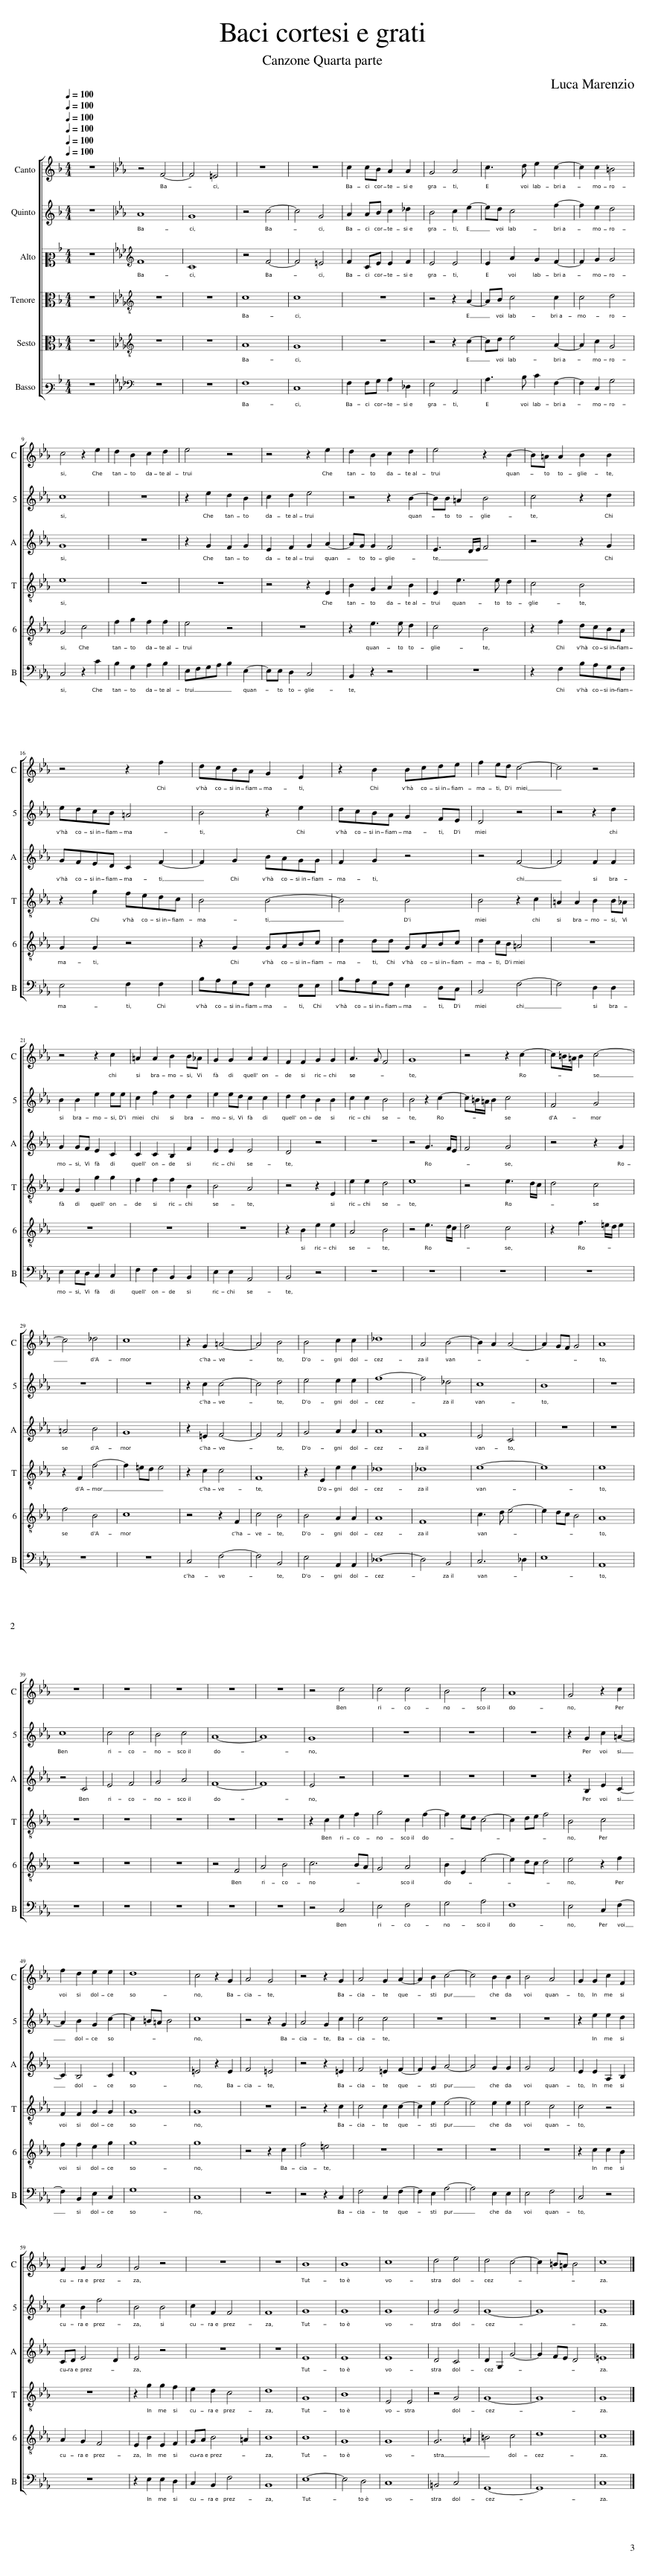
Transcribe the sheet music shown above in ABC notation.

X:1
%%score [ 1 2 3 [ 4 5 ] 6 ]
L:1/8
Q:1/4=100
M:4/4
I:linebreak $
K:F
V:1 treble
V:2 treble
V:3 alto2
V:4 alto
V:5 alto
V:6 bass3
V:1
 z8 |[K:Eb] z4 F4- | F4 =E4 | z8 | z8 | %5
 c2 cB A2 A2 | G4 A4 | c3 d e2 c2- | c2 c2 =B4 |$ c4 z2 e2 | %10
 d2 B2 c2 d2 | e4 z4 | z4 z2 e2 | d2 B2 c2 d2 | e4 z2 B2- | %15
 B=A A2 B2 B2 |$ z4 z2 f2 | dcBA G2 E2 | z2 B2 Bcde | f2 ed c4- | %20
 c4 z4 |$ z4 z2 c2 | =A2 A2 B2 B_A | G2 G2 A2 A2 | F2 F2 G2 G2 | %25
 A3 G F4 | G8 | z4 z2 c2- | c=B/=A/ B2 c4- |$ c4 _d4 | %30
 c8 | z2 G2 =A4- | A4 B4 | B4 c2 c2 | _d8 | %35
 A4 B4- | B2 A2 A4- | A2 GF G4 | A8 |$ z8 | %40
 z8 | z8 | z8 | z8 | z4 c4 | %45
 c4 c4 | B4 c4 | A8 | G4 z2 c2 |$ f2 d2 e2 e2 | %50
 d8 | c4 z2 G2 | A4 G4 | z4 z2 G2 | A4 G2 A2- | %55
 A2 B2 c4- | c4 B2 B2 | B4 A4 | G2 G2 c2 F2 |$ F2 G2 A4 | %60
 G4 z4 | z8 | z8 | B8 | B8 | %65
 c8 | d4 e4 | d4 c4- | c2 =B=A B4 | c8 |] %70
V:2
 z8 |[K:Eb] A8 | G8 | z4 c4- | c4 G4 | %5
 A2 AB c2 _d2 | B4 c2 e2- | ed c4 f2- | f2 e2 d4 |$ c8 | %10
 z8 | z2 e2 d2 B2 | c2 d2 e4 | z4 z2 B2- | BB =A2 B4 | %15
 c4 z2 d2 |$ edcB =A4 | B4 z2 e2 | dcBA G2 FE | D4 z4 | %20
 z4 z2 d2 |$ B2 B2 e2 ee | c2 f2 d2 d2 | e2 ed c2 c2 | d2 d2 B2 B2 | %25
 c2 c2 B4 | B4 z2 c2- | c=B/=A/ B2 c4 | F4 G4 |$ z8 | %30
 z8 | z2 c2 c4- | c4 d4 | e4 e2 e2 | f8- | %35
 f4 _d4 | c8 | B8 | z8 |$ c8 | %40
 c4 c4 | B4 c4 | A8- | A8 | G8 | %45
 z8 | z8 | z8 | z2 G2 c2 =A2- |$ A2 B2 G2 c2- | %50
 c2 =B=A B4 | c8 | z4 z2 G2 | A4 G2 c2 | c4 c4 | %55
 z8 | z8 | z8 | z2 e2 e2 d2 |$ c2 B2 f4 | %60
 B4 B4 | c2 F2 F4 | F8 | G8 | G8 | %65
 G8 | G4 G4 | G8- | G8 | G8 |] %70
V:3
 z8 |[K:Eb][K:treble] F8 | C8 | z4 F4- | F4 =E4 | %5
 F2 CE E2 F2 | E4 E4 | E2 A2 G2 F2- | F2 G2 G4 |$ G8 | %10
 z8 | z2 G2 F2 G2 | E2 F2 G2 A2- | AG G2 F4 | E3 D/E/ F4 | %15
 z4 z2 G2 |$ GFED C2 F2- | F2 G2 BAGG | F2 G2 z4 | z4 F4- | %20
 F4 F2 F2 |$ G2 GF E2 C2 | C2 C2 B,2 F2 | E2 E2 E4 | D4 z4 | %25
 z8 | z4 G3 F/E/ | F4 G4 | z4 z2 G2 |$ =A4 B4 | %30
 G8 | z2 =E2 F4- | F4 F4 | G4 A2 A2 | A8 | %35
 F8 | E4 C4 | z8 | z8 |$ z4 C4 | %40
 E4 F4 | G4 A4 | F8- | F8 | E4 z4 | %45
 z8 | z8 | z8 | z2 B,2 E2 C2- |$ C2 B,4 C2 | %50
 D8 | =E4 z2 E2 | F4 =E4 | z4 z2 =E2 | F4 =E2 F2- | %55
 F2 G2 A4- | A4 G2 G2 | G4 F4 | E2 E2 A,2 B,2 |$ CD E4 D2 | %60
 E4 z4 | z8 | z8 | E8 | E8 | %65
 E8 | D4 C4 | D2 G,2 G4- | G2 FE D4 | =E8 |] %70
V:4
 z8 |[K:Eb][K:treble-8] z8 | z8 | c8 | c8 | %5
 z8 | z4 z2 A2- | AB c4 c2 | c4 d4 |$ e8 | %10
 z8 | z8 | z4 z2 E2 | B2 G2 A2 B2 | E2 e3 e d2 | %15
 c4 B4 |$ z2 g2 fedc | B4 B4- | B4 B4 | B4 z2 c2 | %20
 =A2 A2 B2 B_A |$ G2 G2 g2 g2 | f2 f2 f2 B2 | B4 A4 | z4 z2 E2 | %25
 e2 e2 d4 | e8 | z4 e3 d/c/ | d4 c4 |$ z2 F2 f4- | %30
 f2 =ed e4 | z2 c2 c4 | F8 | z2 E2 e2 e2 | _d8 | %35
 _d8 | e8- | e8 | e8 |$ z8 | %40
 z8 | z8 | z8 | z8 | z2 c2 e2 f2 | %45
 g4 c2 f2- | f2 ed c4- | c2 de f4 | B4 c4 |$ F2 F2 G2 G2 | %50
 G8 | G8 | z8 | z4 z2 c2 | c4 c2 c2- | %55
 c2 e2 e4- | e4 e2 e2 | e4 c4 | c4 z4 |$ z8 | %60
 z2 g2 g2 f2 | e2 d2 c4 | d8 | G8 | B8 | %65
 E4 E4 | z4 G4 | G8- | G8 | G8 |] %70
V:5
 z8 |[K:Eb][K:treble-8] z8 | z8 | A8 | G8 | %5
 z8 | z4 z2 c2- | cd e4 A2- | A2 c2 G4 |$ G4 c4 | %10
 f2 g2 f2 f2 | e4 z4 | z8 | z2 e3 e d2 | c4 B4 | %15
 z2 f2 dcBA |$ G2 G2 z4 | z2 G2 GABc | d2 dd GABc | d2 cB =A4 | %20
 z8 |$ z8 | z8 | z8 | z2 B2 e2 e2 | %25
 A4 B4 | z4 e3 d/c/ | d4 c4 | z2 f3 =e/d/ e2 |$ f4 B4 | %30
 c8 | z4 z2 F2 | c4 B4 | B4 A2 A2 | A8 | %35
 F8 | c3 d e4- | e2 dc B4 | A8 |$ z8 | %40
 z8 | z8 | z4 F4 | A4 B4 | c6 BA | %45
 G4 A4 | B2 E2 e4- | e2 dc d4 | e4 z2 f2 |$ f2 f2 e2 g2 | %50
 g8 | g8 | z4 z2 c2 | f4 =e4 | z8 | %55
 z8 | z8 | z8 | z2 c2 c2 B2 |$ A2 G2 F4 | %60
 E2 B2 E2 F2 | GA B4 =A2 | B8 | B8 | G8 | %65
 G8 | G6 =A2 | =B4 c4 | d8 | c8 |] %70
V:6
 z8 |[K:Eb][K:bass] z8 | z8 | F,8 | C,8 | %5
 F,2 F,G, A,2 _D,2 | E,4 A,,4 | A,3 B, C2 F,2- | F,2 C,2 G,4 |$ C,4 z2 C2 | %10
 B,2 G,2 A,2 B,2 | E,F,G,A, B,2 E,2- | E,E, D,2 C,4 | B,,2 z2 z4 | z8 | %15
 z2 F,2 B,A,G,F, |$ E,4 F,2 F,2 | B,A,G,F, E,2 E,E, | B,A,G,F, E,2 D,C, | B,,4 F,4- | %20
 F,4 D,2 D,2 |$ E,2 E,D, C,2 C,2 | F,2 F,2 B,,2 B,,2 | E,2 E,2 A,,4 | B,,4 z4 | %25
 z8 | z8 | z8 | z8 |$ z8 | %30
 z8 | C,4 F,4- | F,4 B,,4 | E,4 A,,2 A,,2 | _D,8- | %35
 D,4 B,,4 | C,6 _D,2 | E,8 | A,,8 |$ z8 | %40
 z8 | z8 | z8 | z8 | z4 C,4 | %45
 E,4 F,4 | G,4 A,4 | F,8 | E,4 C,2 F,2- |$ F,2 B,,2 E,2 C,2 | %50
 G,8 | C,8 | z8 | z4 z2 C,2 | F,4 C,2 F,2- | %55
 F,2 E,2 A,4- | A,4 E,2 E,2 | E,4 F,4 | C,4 z4 |$ z8 | %60
 z2 E,2 E,2 D,2 | C,2 B,,2 F,4 | B,,8 | E,8- | E,4 D,4 | %65
 C,8 | =B,,4 C,4 | G,,8- | G,,8 | C,8 |] %70
